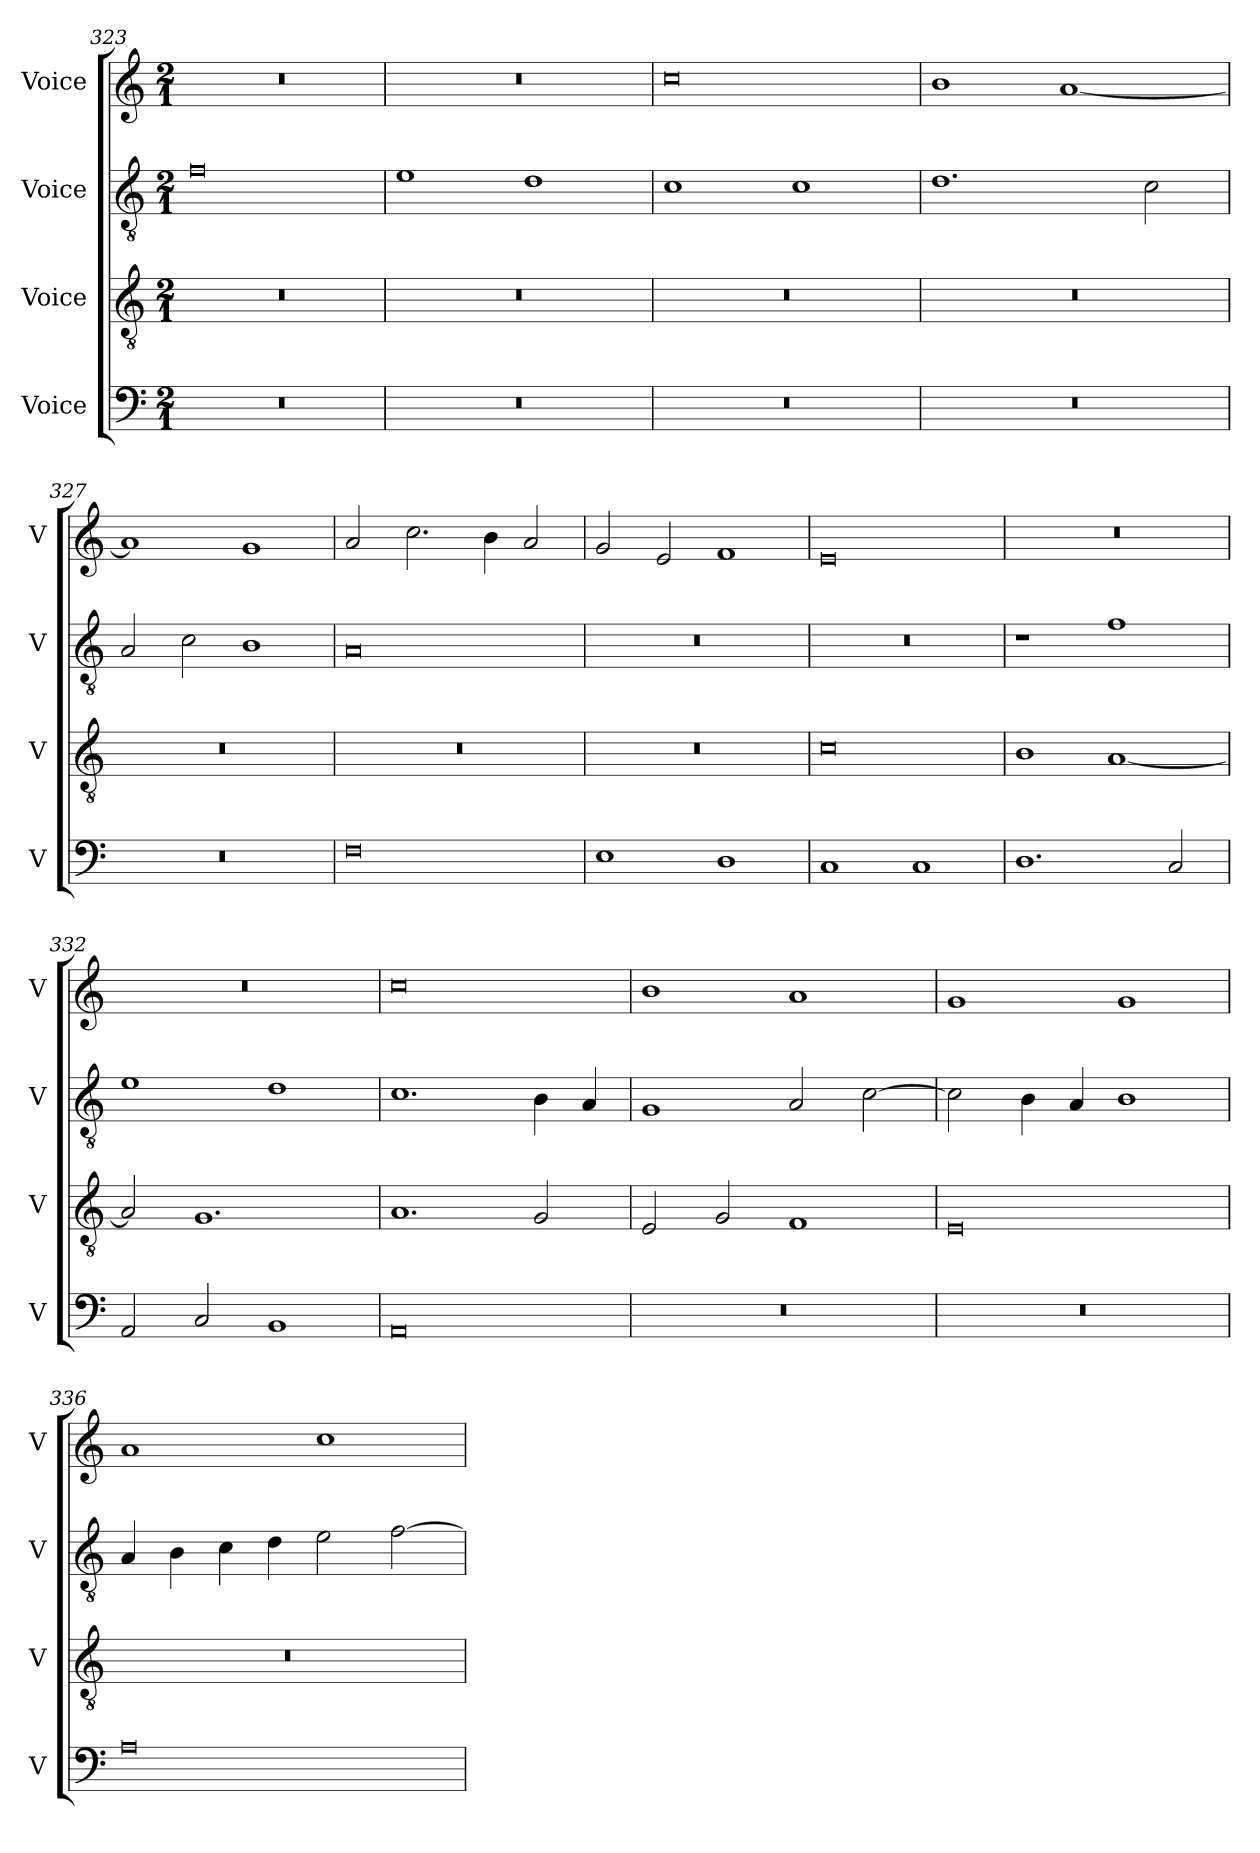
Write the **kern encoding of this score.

**kern	**kern	**kern	**kern
*part4	*part3	*part2	*part1
*staff4	*staff3	*staff2	*staff1
*I"Voice	*I"Voice	*I"Voice	*I"Voice
*I'V	*I'V	*I'V	*I'V
*clefF4	*clefGv2	*clefGv2	*clefG2
*k[]	*k[]	*k[]	*k[]
*M2/1	*M2/1	*M2/1	*M2/1
=323	=323	=323	=323
0r	0r	0f	0r
=324	=324	=324	=324
0r	0r	1e	0r
.	.	1d	.
=325	=325	=325	=325
0r	0r	1c	0cc
.	.	1c	.
=326	=326	=326	=326
0r	0r	1.d	1b
.	.	.	[1a
.	.	2c\	.
=327	=327	=327	=327
0r	0r	2A/	1a]
.	.	2c\	.
.	.	1B	1g
=328	=328	=328	=328
0F	0r	0A	2a/
.	.	.	2.cc\
.	.	.	4b\
.	.	.	2a/
=329	=329	=329	=329
1E	0r	0r	2g/
.	.	.	2e/
1D	.	.	1f
=330	=330	=330	=330
1C	0c	0r	0e
1C	.	.	.
=331	=331	=331	=331
1.D	1B	1r	0r
.	[1A	1f	.
2C/	.	.	.
!!LO:LB:g=z
=332	=332	=332	=332
2AA/	2A/]	1e	0r
2C/	1.G	.	.
1BB	.	1d	.
=333	=333	=333	=333
0AA	1.A	1.c	0cc
.	2G/	4B\	.
.	.	4A/	.
=334	=334	=334	=334
0r	2E/	1G	1b
.	2G/	.	.
.	1F	2A/	1a
.	.	[2c\	.
=335	=335	=335	=335
0r	0E	2c\]	1g
.	.	4B\	.
.	.	4A/	.
.	.	1B	1g
=336	=336	=336	=336
0A	0r	4A/	1a
.	.	4B\	.
.	.	4c\	.
.	.	4d\	.
.	.	2e\	1cc
.	.	[2f\	.
=	=	=	=
*-	*-	*-	*-
